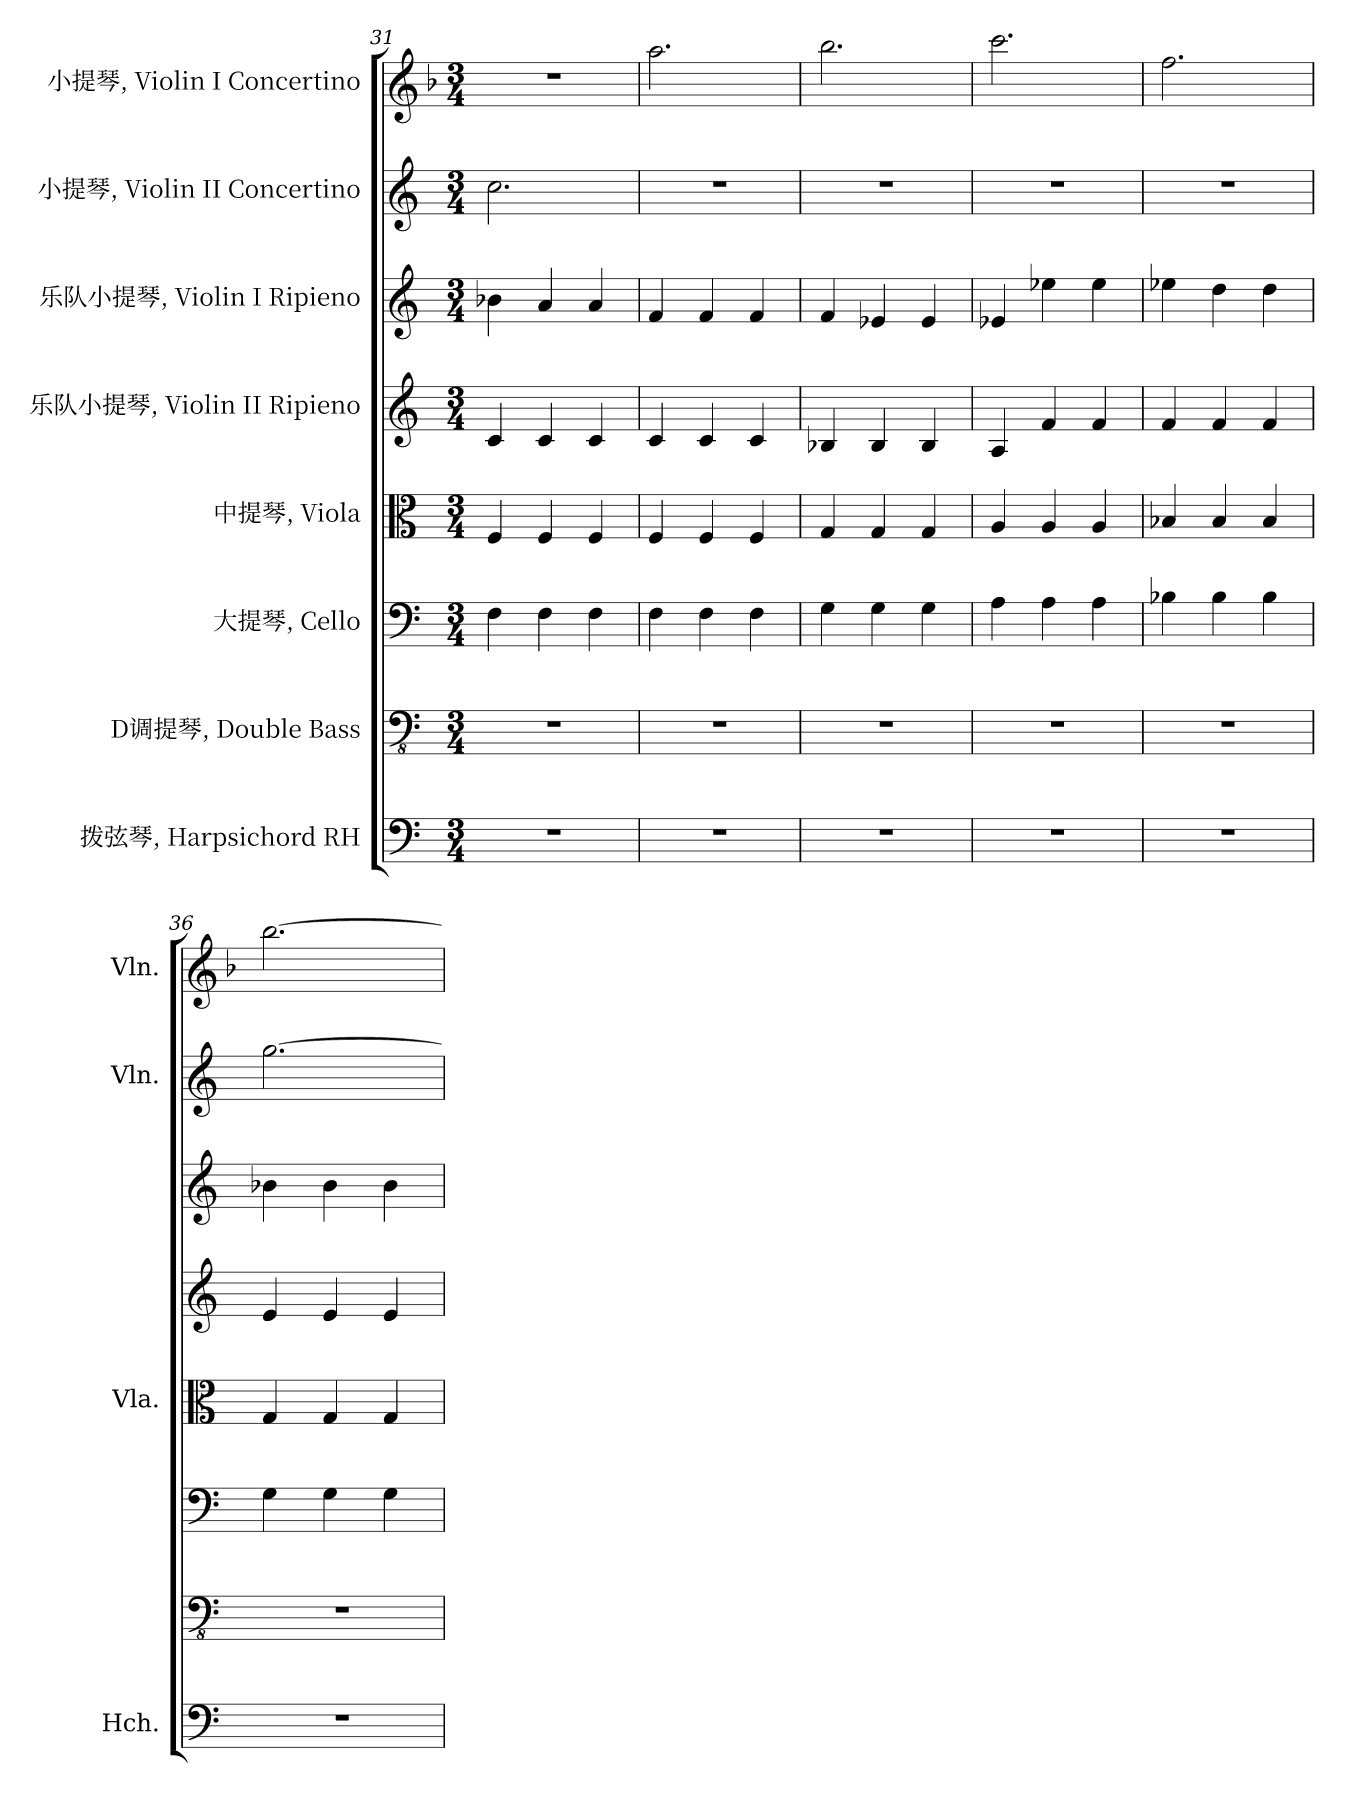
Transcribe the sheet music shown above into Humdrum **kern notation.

**kern	**kern	**kern	**kern	**kern	**kern	**kern	**kern
*part8	*part7	*part6	*part5	*part4	*part3	*part2	*part1
*staff8	*staff7	*staff6	*staff5	*staff4	*staff3	*staff2	*staff1
*I"拨弦琴, Harpsichord RH	*I"D调提琴, Double Bass	*I"大提琴, Cello	*I"中提琴, Viola	*I"乐队小提琴, Violin II Ripieno	*I"乐队小提琴, Violin I Ripieno	*I"小提琴, Violin II Concertino	*I"小提琴, Violin I Concertino
*I'Hch.	*	*	*I'Vla.	*	*	*I'Vln.	*I'Vln.
*clefF4	*clefFv4	*clefF4	*clefC3	*clefG2	*clefG2	*clefG2	*clefG2
*	*ITrd7c12	*	*	*	*	*	*
*k[]	*k[]	*k[]	*k[]	*k[]	*k[]	*k[]	*k[b-]
*M3/4	*M3/4	*M3/4	*M3/4	*M3/4	*M3/4	*M3/4	*M3/4
=31	=31	=31	=31	=31	=31	=31	=31
2.r	2.r	4F\	4F/	4c/	4b-X\	2.cc\	2.r
.	.	4F\	4F/	4c/	4a/	.	.
.	.	4F\	4F/	4c/	4a/	.	.
=32	=32	=32	=32	=32	=32	=32	=32
2.r	2.r	4F\	4F/	4c/	4f/	2.r	2.aa\
.	.	4F\	4F/	4c/	4f/	.	.
.	.	4F\	4F/	4c/	4f/	.	.
=33	=33	=33	=33	=33	=33	=33	=33
2.r	2.r	4G\	4G/	4B-X/	4f/	2.r	2.bb-\
.	.	4G\	4G/	4B-/	4e-X/	.	.
.	.	4G\	4G/	4B-/	4e-/	.	.
=34	=34	=34	=34	=34	=34	=34	=34
2.r	2.r	4A\	4A/	4A/	4e-X/	2.r	2.ccc\
.	.	4A\	4A/	4f/	4ee-X\	.	.
.	.	4A\	4A/	4f/	4ee-\	.	.
=35	=35	=35	=35	=35	=35	=35	=35
2.r	2.r	4B-X\	4B-X/	4f/	4ee-X\	2.r	2.ff\
.	.	4B-\	4B-/	4f/	4dd\	.	.
.	.	4B-\	4B-/	4f/	4dd\	.	.
=36	=36	=36	=36	=36	=36	=36	=36
2.r	2.r	4G\	4G/	4e/	4b-X\	[2.gg\	[2.bb-\
.	.	4G\	4G/	4e/	4b-\	.	.
.	.	4G\	4G/	4e/	4b-\	.	.
=	=	=	=	=	=	=	=
*-	*-	*-	*-	*-	*-	*-	*-
